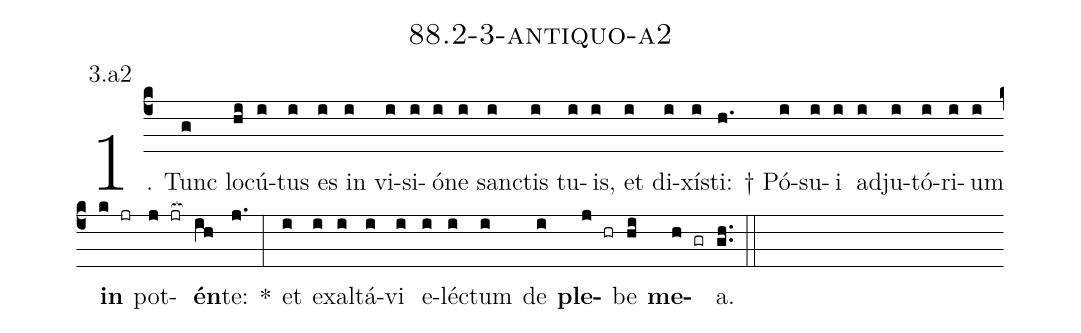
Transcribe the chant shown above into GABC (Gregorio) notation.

name: 88.2-3-antiquo-a2;
annotation: 3.a2;
%%
(c4)1. Tunc(g) lo(hi)cú(i)tus(i) es(i) in(i) vi(i)si(i)ó(i)ne(i) sanc(i)tis(i) tu(i)is,(i) et(i) di(i)xís(i)ti: †(h.) Pó(i)su(i)i(i) ad(i)ju(i)tó(i)ri(i)um(i) <b>in</b>(k jr) pot(j jr[ocb:1{])<b>én</b>(ih[ocb:0}])te:(j.) *(:) et(i) ex(i)al(i)tá(i)vi(i) e(i)léc(i)tum(i) de(i) <b>ple</b>(j hr)be(hi) <b>me</b>(h gr)a.(gh..) (::)


%E(i) u(i) o(j) u(hi) a(h) e.(gh..) (::)
